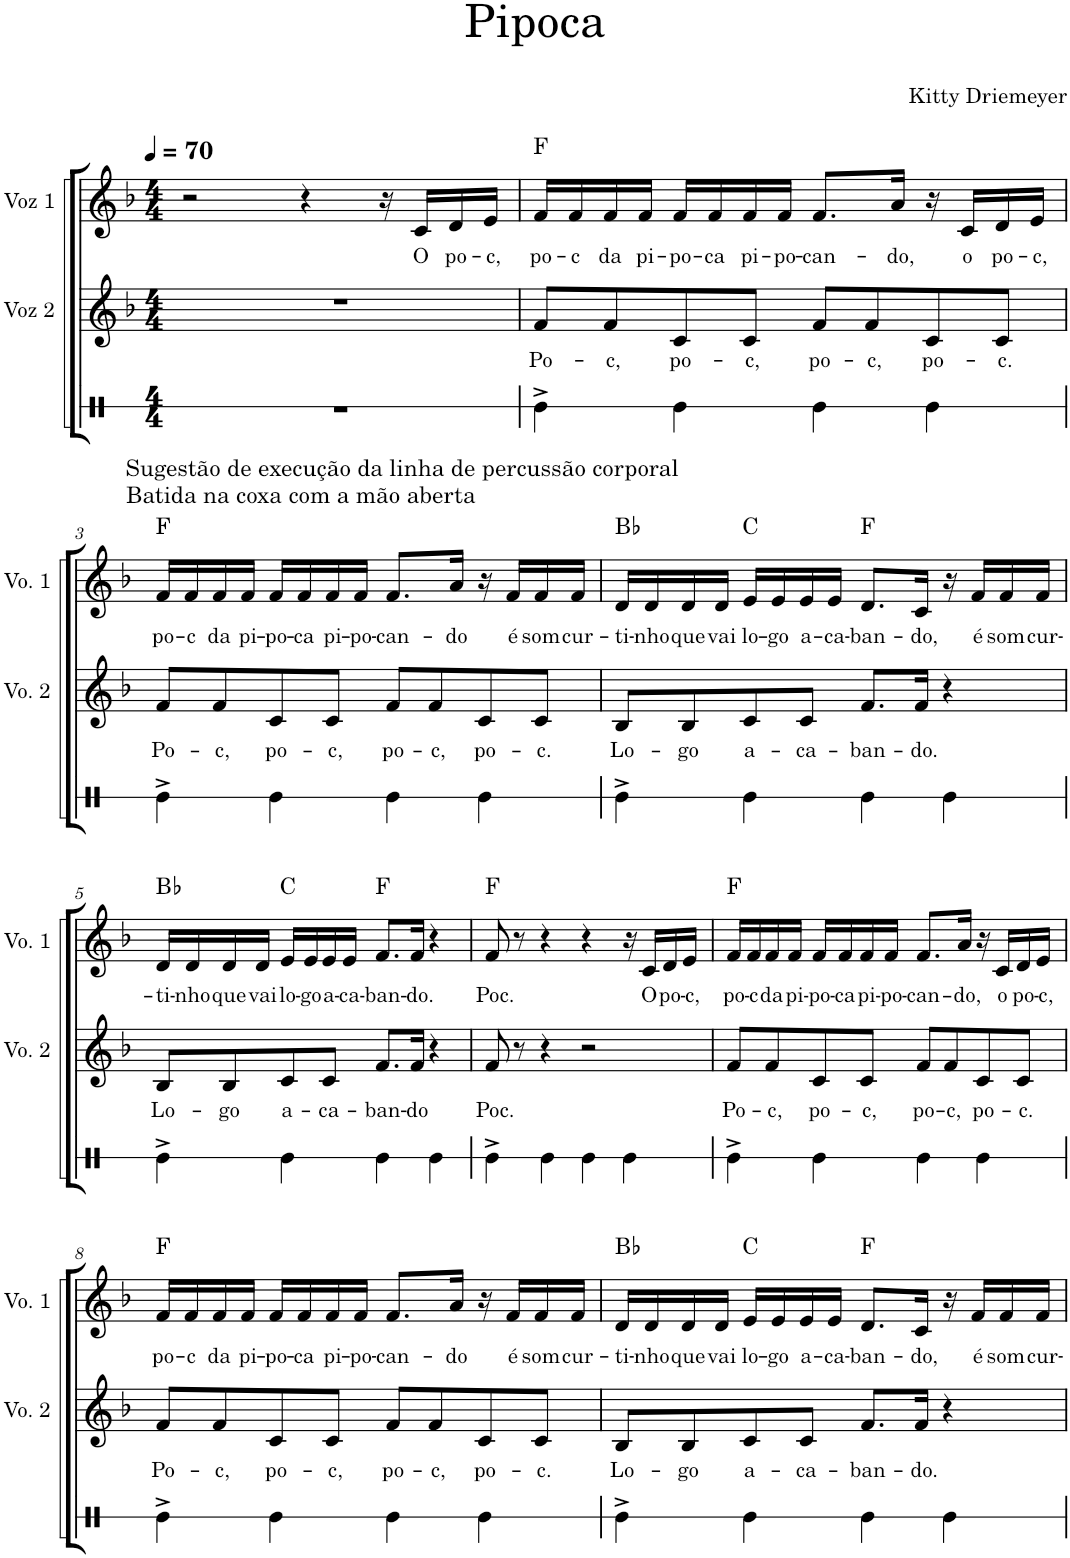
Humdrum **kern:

**kern	**kern	**text	**kern	**text	**harte
*part3	*part2	*part2	*part1	*part1	*part1
*staff3	*staff2	*staff2	*staff1	*staff1	*
*I"Voz 3	*I"Voz 2	*	*I"Voz 1	*	*
*	*I'Vo. 2	*	*I'Vo. 1	*	*
*stria1	*	*	*	*	*
*clefX	*clefG2	*	*clefG2	*	*
*k[b-]	*k[b-]	*	*k[b-]	*	*
*M4/4	*M4/4	*	*M4/4	*	*
*MM70	*MM70	*	*MM70	*	*
=1	=1	=1	=1	=1	=1
!LO:TX:b:t=Sugestão de execução da linha de percussão corporal	!	!	!	!	!
!LO:TX:b:t=Batida na coxa com a mão aberta	!	!	!	!	!
1r	1r	.	2r	.	.
.	.	.	4r	.	.
.	.	.	16r	.	.
!	!	!	!	!LO:LY:b	!
.	.	.	16c/LL	O	.
!	!	!	!	!LO:LY:b	!
.	.	.	16d/	po-	.
!	!	!	!	!LO:LY:b	!
.	.	.	16e/JJ	-c,	.
=2	=2	=2	=2	=2	=2
!	!	!LO:LY:b	!	!LO:LY:b	!
4Re^\	8f/L	Po-	16f/LL	po-	F:maj
!	!	!	!	!LO:LY:b	!
.	.	.	16f/	-c	.
!	!	!LO:LY:b	!	!LO:LY:b	!
.	8f/	-c,	16f/	da	.
!	!	!	!	!LO:LY:b	!
.	.	.	16f/JJ	pi-	.
!	!	!LO:LY:b	!	!LO:LY:b	!
4Re\	8c/	po-	16f/LL	-po-	.
!	!	!	!	!LO:LY:b	!
.	.	.	16f/	-ca	.
!	!	!LO:LY:b	!	!LO:LY:b	!
.	8c/J	-c,	16f/	pi-	.
!	!	!	!	!LO:LY:b	!
.	.	.	16f/JJ	-po-	.
!	!	!LO:LY:b	!	!LO:LY:b	!
4Re\	8f/L	po-	8.f/L	-can-	.
!	!	!LO:LY:b	!	!	!
.	8f/	-c,	.	.	.
!	!	!	!	!LO:LY:b	!
.	.	.	16a/Jk	-do,	.
!	!	!LO:LY:b	!	!	!
4Re\	8c/	po-	16r	.	.
!	!	!	!	!LO:LY:b	!
.	.	.	16c/LL	o	.
!	!	!LO:LY:b	!	!LO:LY:b	!
.	8c/J	-c.	16d/	po-	.
!	!	!	!	!LO:LY:b	!
.	.	.	16e/JJ	-c,	.
!!LO:LB:g=z
=3	=3	=3	=3	=3	=3
!	!	!LO:LY:b	!	!LO:LY:b	!
4Re^\	8f/L	Po-	16f/LL	po-	F:maj
!	!	!	!	!LO:LY:b	!
.	.	.	16f/	-c	.
!	!	!LO:LY:b	!	!LO:LY:b	!
.	8f/	-c,	16f/	da	.
!	!	!	!	!LO:LY:b	!
.	.	.	16f/JJ	pi-	.
!	!	!LO:LY:b	!	!LO:LY:b	!
4Re\	8c/	po-	16f/LL	-po-	.
!	!	!	!	!LO:LY:b	!
.	.	.	16f/	-ca	.
!	!	!LO:LY:b	!	!LO:LY:b	!
.	8c/J	-c,	16f/	pi-	.
!	!	!	!	!LO:LY:b	!
.	.	.	16f/JJ	-po-	.
!	!	!LO:LY:b	!	!LO:LY:b	!
4Re\	8f/L	po-	8.f/L	-can-	.
!	!	!LO:LY:b	!	!	!
.	8f/	-c,	.	.	.
!	!	!	!	!LO:LY:b	!
.	.	.	16a/Jk	-do	.
!	!	!LO:LY:b	!	!	!
4Re\	8c/	po-	16r	.	.
!	!	!	!	!LO:LY:b	!
.	.	.	16f/LL	é	.
!	!	!LO:LY:b	!	!LO:LY:b	!
.	8c/J	-c.	16f/	som	.
!	!	!	!	!LO:LY:b	!
.	.	.	16f/JJ	cur-	.
=4	=4	=4	=4	=4	=4
!	!	!LO:LY:b	!	!LO:LY:b	!
4Re^\	8B-/L	Lo-	16d/LL	-ti-	Bb:maj
!	!	!	!	!LO:LY:b	!
.	.	.	16d/	-nho	.
!	!	!LO:LY:b	!	!LO:LY:b	!
.	8B-/	-go	16d/	que	.
!	!	!	!	!LO:LY:b	!
.	.	.	16d/JJ	vai	.
!	!	!LO:LY:b	!	!LO:LY:b	!
4Re\	8c/	a-	16e/LL	lo-	C:maj
!	!	!	!	!LO:LY:b	!
.	.	.	16e/	-go	.
!	!	!LO:LY:b	!	!LO:LY:b	!
.	8c/J	-ca-	16e/	a-	.
!	!	!	!	!LO:LY:b	!
.	.	.	16e/JJ	-ca-	.
!	!	!LO:LY:b	!	!LO:LY:b	!
4Re\	8.f/L	-ban-	8.d/L	-ban-	F:maj
!	!	!LO:LY:b	!	!LO:LY:b	!
.	16f/Jk	-do.	16c/Jk	-do,	.
4Re\	4r	.	16r	.	.
!	!	!	!	!LO:LY:b	!
.	.	.	16f/LL	é	.
!	!	!	!	!LO:LY:b	!
.	.	.	16f/	som	.
!	!	!	!	!LO:LY:b	!
.	.	.	16f/JJ	cur-	.
!!LO:LB:g=z
=5	=5	=5	=5	=5	=5
!	!	!LO:LY:b	!	!LO:LY:b	!
4Re^\	8B-/L	Lo-	16d/LL	-ti-	Bb:maj
!	!	!	!	!LO:LY:b	!
.	.	.	16d/	-nho	.
!	!	!LO:LY:b	!	!LO:LY:b	!
.	8B-/	-go	16d/	que	.
!	!	!	!	!LO:LY:b	!
.	.	.	16d/JJ	vai	.
!	!	!LO:LY:b	!	!LO:LY:b	!
4Re\	8c/	a-	16e/LL	lo-	C:maj
!	!	!	!	!LO:LY:b	!
.	.	.	16e/	-go	.
!	!	!LO:LY:b	!	!LO:LY:b	!
.	8c/J	-ca-	16e/	a-	.
!	!	!	!	!LO:LY:b	!
.	.	.	16e/JJ	-ca-	.
!	!	!LO:LY:b	!	!LO:LY:b	!
4Re\	8.f/L	-ban-	8.f/L	-ban-	F:maj
!	!	!LO:LY:b	!	!LO:LY:b	!
.	16f/Jk	-do	16f/Jk	-do.	.
4Re\	4r	.	4r	.	.
=6	=6	=6	=6	=6	=6
!	!	!LO:LY:b	!	!LO:LY:b	!
4Re^\	8f/	Poc.	8f/	Poc.	F:maj
.	8r	.	8r	.	.
4Re\	4r	.	4r	.	.
4Re\	2r	.	4r	.	.
4Re\	.	.	16r	.	.
!	!	!	!	!LO:LY:b	!
.	.	.	16c/LL	O	.
!	!	!	!	!LO:LY:b	!
.	.	.	16d/	po-	.
!	!	!	!	!LO:LY:b	!
.	.	.	16e/JJ	-c,	.
=7	=7	=7	=7	=7	=7
!	!	!LO:LY:b	!	!LO:LY:b	!
4Re^\	8f/L	Po-	16f/LL	po-	F:maj
!	!	!	!	!LO:LY:b	!
.	.	.	16f/	-c	.
!	!	!LO:LY:b	!	!LO:LY:b	!
.	8f/	-c,	16f/	da	.
!	!	!	!	!LO:LY:b	!
.	.	.	16f/JJ	pi-	.
!	!	!LO:LY:b	!	!LO:LY:b	!
4Re\	8c/	po-	16f/LL	-po-	.
!	!	!	!	!LO:LY:b	!
.	.	.	16f/	-ca	.
!	!	!LO:LY:b	!	!LO:LY:b	!
.	8c/J	-c,	16f/	pi-	.
!	!	!	!	!LO:LY:b	!
.	.	.	16f/JJ	-po-	.
!	!	!LO:LY:b	!	!LO:LY:b	!
4Re\	8f/L	po-	8.f/L	-can-	.
!	!	!LO:LY:b	!	!	!
.	8f/	-c,	.	.	.
!	!	!	!	!LO:LY:b	!
.	.	.	16a/Jk	-do,	.
!	!	!LO:LY:b	!	!	!
4Re\	8c/	po-	16r	.	.
!	!	!	!	!LO:LY:b	!
.	.	.	16c/LL	o	.
!	!	!LO:LY:b	!	!LO:LY:b	!
.	8c/J	-c.	16d/	po-	.
!	!	!	!	!LO:LY:b	!
.	.	.	16e/JJ	-c,	.
!!LO:LB:g=z
=8	=8	=8	=8	=8	=8
!	!	!LO:LY:b	!	!LO:LY:b	!
4Re^\	8f/L	Po-	16f/LL	po-	F:maj
!	!	!	!	!LO:LY:b	!
.	.	.	16f/	-c	.
!	!	!LO:LY:b	!	!LO:LY:b	!
.	8f/	-c,	16f/	da	.
!	!	!	!	!LO:LY:b	!
.	.	.	16f/JJ	pi-	.
!	!	!LO:LY:b	!	!LO:LY:b	!
4Re\	8c/	po-	16f/LL	-po-	.
!	!	!	!	!LO:LY:b	!
.	.	.	16f/	-ca	.
!	!	!LO:LY:b	!	!LO:LY:b	!
.	8c/J	-c,	16f/	pi-	.
!	!	!	!	!LO:LY:b	!
.	.	.	16f/JJ	-po-	.
!	!	!LO:LY:b	!	!LO:LY:b	!
4Re\	8f/L	po-	8.f/L	-can-	.
!	!	!LO:LY:b	!	!	!
.	8f/	-c,	.	.	.
!	!	!	!	!LO:LY:b	!
.	.	.	16a/Jk	-do	.
!	!	!LO:LY:b	!	!	!
4Re\	8c/	po-	16r	.	.
!	!	!	!	!LO:LY:b	!
.	.	.	16f/LL	é	.
!	!	!LO:LY:b	!	!LO:LY:b	!
.	8c/J	-c.	16f/	som	.
!	!	!	!	!LO:LY:b	!
.	.	.	16f/JJ	cur-	.
=9	=9	=9	=9	=9	=9
!	!	!LO:LY:b	!	!LO:LY:b	!
4Re^\	8B-/L	Lo-	16d/LL	-ti-	Bb:maj
!	!	!	!	!LO:LY:b	!
.	.	.	16d/	-nho	.
!	!	!LO:LY:b	!	!LO:LY:b	!
.	8B-/	-go	16d/	que	.
!	!	!	!	!LO:LY:b	!
.	.	.	16d/JJ	vai	.
!	!	!LO:LY:b	!	!LO:LY:b	!
4Re\	8c/	a-	16e/LL	lo-	C:maj
!	!	!	!	!LO:LY:b	!
.	.	.	16e/	-go	.
!	!	!LO:LY:b	!	!LO:LY:b	!
.	8c/J	-ca-	16e/	a-	.
!	!	!	!	!LO:LY:b	!
.	.	.	16e/JJ	-ca-	.
!	!	!LO:LY:b	!	!LO:LY:b	!
4Re\	8.f/L	-ban-	8.d/L	-ban-	F:maj
!	!	!LO:LY:b	!	!LO:LY:b	!
.	16f/Jk	-do.	16c/Jk	-do,	.
4Re\	4r	.	16r	.	.
!	!	!	!	!LO:LY:b	!
.	.	.	16f/LL	é	.
!	!	!	!	!LO:LY:b	!
.	.	.	16f/	som	.
!	!	!	!	!LO:LY:b	!
.	.	.	16f/JJ	cur-	.
=	=	=	=	=	=
*-	*-	*-	*-	*-	*-
